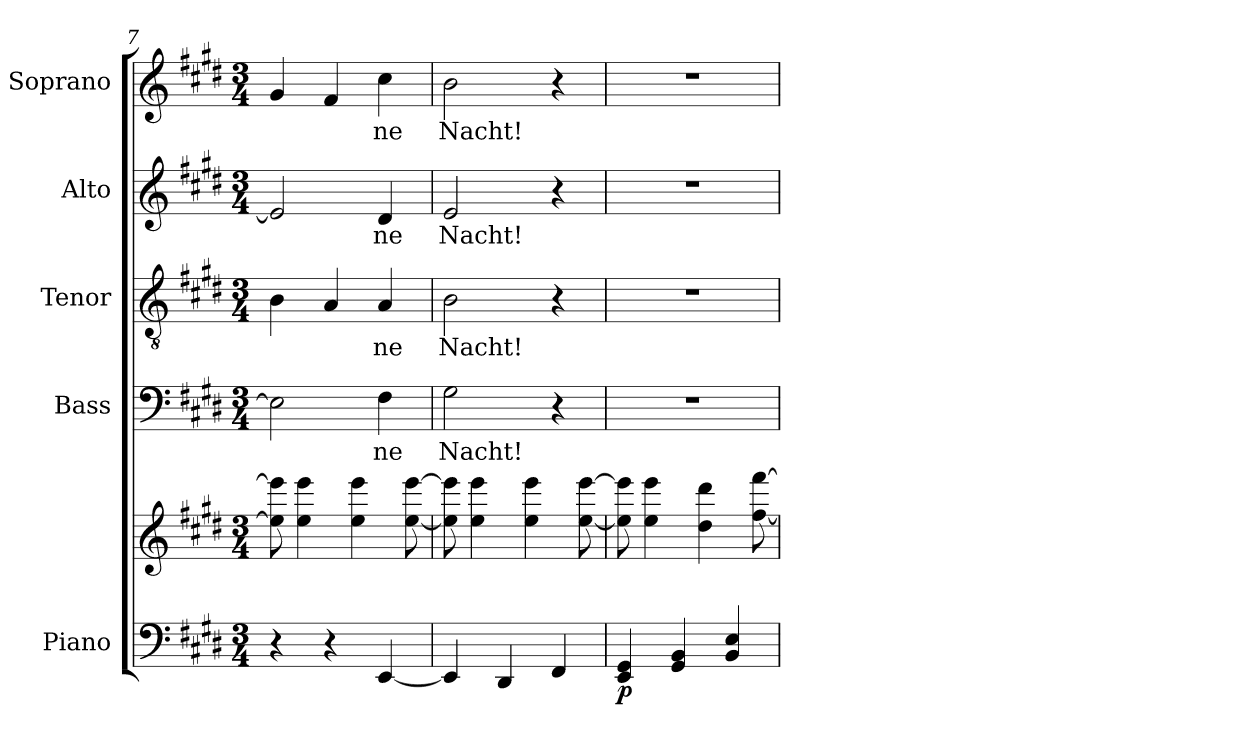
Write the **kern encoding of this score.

**kern	**kern	**dynam	**kern	**text	**kern	**text	**kern	**text	**kern	**text
*part5	*part5	*part5	*part4	*part4	*part3	*part3	*part2	*part2	*part1	*part1
*staff6	*staff5	*staff5/6	*staff4	*staff4	*staff3	*staff3	*staff2	*staff2	*staff1	*staff1
*I"Piano	*	*	*I"Bass	*	*I"Tenor	*	*I"Alto	*	*I"Soprano	*
*I'Pno	*	*	*	*	*	*	*	*	*I'Pno	*
*clefF4	*clefG2	*	*clefF4	*	*clefGv2	*	*clefG2	*	*clefG2	*
*k[f#c#g#d#]	*k[f#c#g#d#]	*	*k[f#c#g#d#]	*	*k[f#c#g#d#]	*	*k[f#c#g#d#]	*	*k[f#c#g#d#]	*
*E:	*E:	*	*E:	*	*E:	*	*E:	*	*E:	*
*M3/4	*M3/4	*	*M3/4	*	*M3/4	*	*M3/4	*	*M3/4	*
=7	=7	=7	=7	=7	=7	=7	=7	=7	=7	=7
4r	8ee\] 8eee\]	.	2E\]	.	4B\	.	2e/]	.	4g#/	.
.	4ee\ 4eee\	.	.	.	.	.	.	.	.	.
4r	.	.	.	.	4A/	.	.	.	4f#/	.
.	4ee\ 4eee\	.	.	.	.	.	.	.	.	.
!	!	!	!	!LO:LY:b	!	!LO:LY:b	!	!LO:LY:b	!	!LO:LY:b
[4EE/	.	.	4F#\	-ne	4A/	-ne	4d#/	-ne	4cc#\	-ne
.	[8ee\ [8eee\	.	.	.	.	.	.	.	.	.
=8	=8	=8	=8	=8	=8	=8	=8	=8	=8	=8
!	!	!	!	!LO:LY:b	!	!LO:LY:b	!	!LO:LY:b	!	!LO:LY:b
4EE/]	8ee\] 8eee\]	.	2G#\	Nacht!	2B\	Nacht!	2e/	Nacht!	2b\	Nacht!
.	4ee\ 4eee\	.	.	.	.	.	.	.	.	.
4DD#/	.	.	.	.	.	.	.	.	.	.
.	4ee\ 4eee\	.	.	.	.	.	.	.	.	.
4FF#/	.	.	4r	.	4r	.	4r	.	4r	.
.	[8ee\ [8eee\	.	.	.	.	.	.	.	.	.
=9	=9	=9	=9	=9	=9	=9	=9	=9	=9	=9
!	!	!LO:DY:b=2	!	!	!	!	!	!	!	!
4EE/ 4GG#/	8ee\] 8eee\]	p	2.r	.	2.r	.	2.r	.	2.r	.
.	4ee\ 4eee\	.	.	.	.	.	.	.	.	.
4GG#/ 4BB/	.	.	.	.	.	.	.	.	.	.
.	4dd#\ 4ddd#\	.	.	.	.	.	.	.	.	.
4BB/ 4E/	.	.	.	.	.	.	.	.	.	.
.	[8ff#\ [8fff#\	.	.	.	.	.	.	.	.	.
=	=	=	=	=	=	=	=	=	=	=
*-	*-	*-	*-	*-	*-	*-	*-	*-	*-	*-
